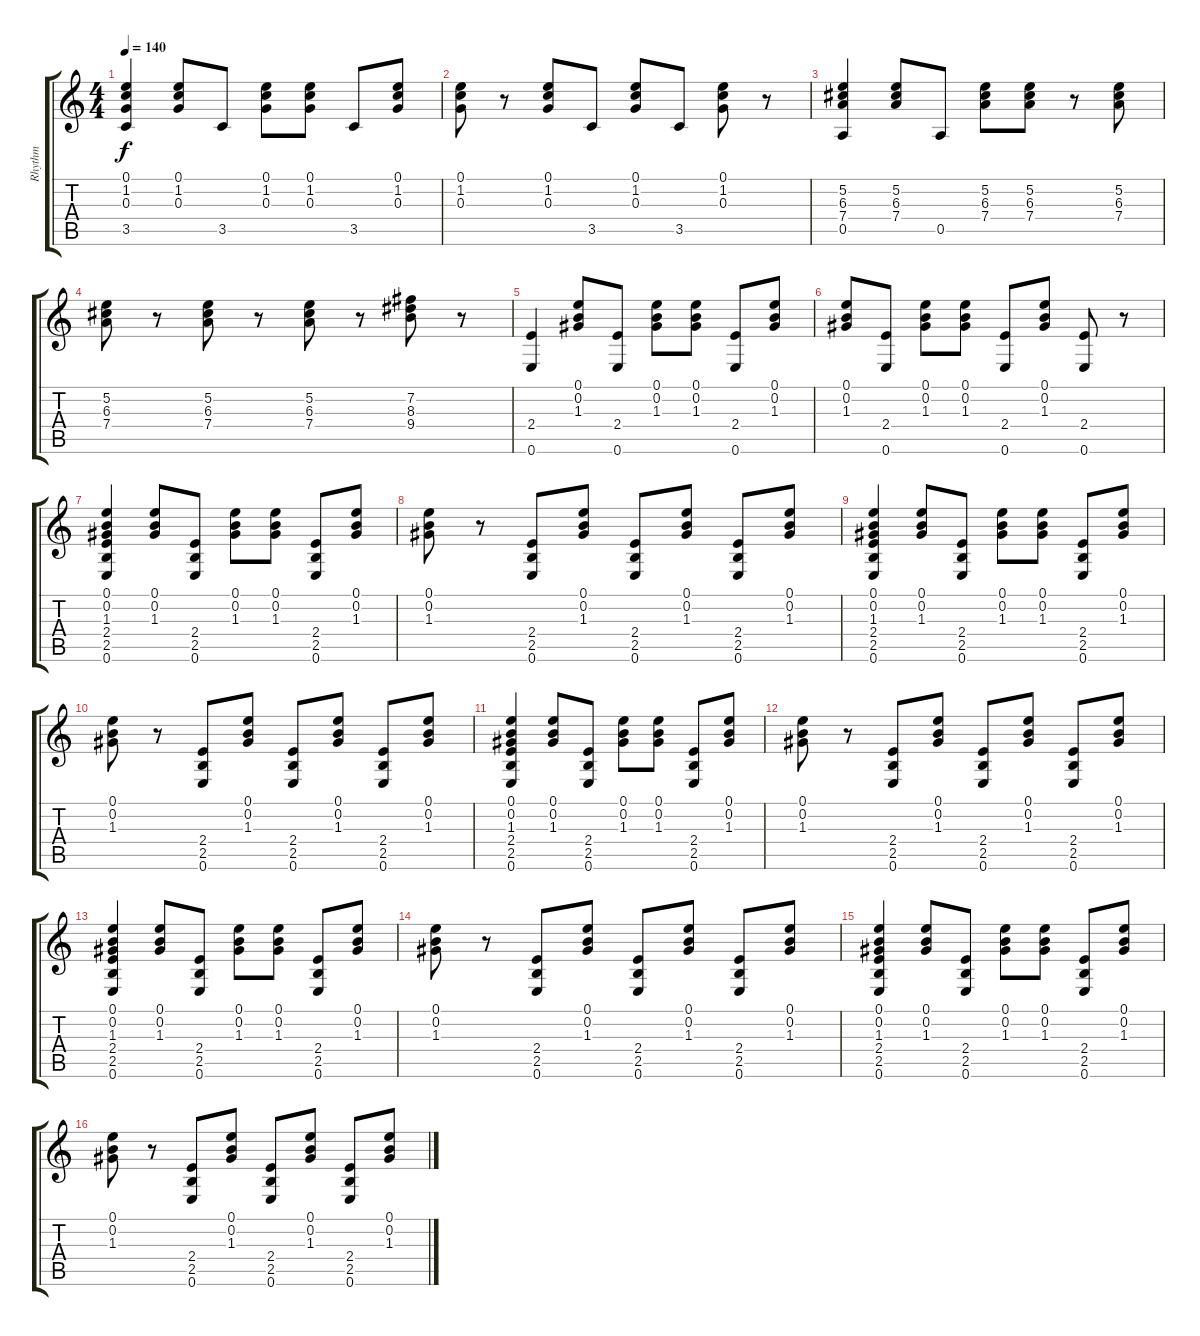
\track ("Rhythm" "Rhythm") {instrument acousticguitarsteel}
\staff {score tabs}
\tuning (E4 B3 G3 D3 A2 E2) {hide}
\ts (4 4)
\tempo 140
\clef g2
\ks c
(0.1 1.2 0.3 3.5).4{dy f} (0.1 1.2 0.3).8 3.5.8 (0.1 1.2 0.3).8 (0.1 1.2 0.3).8 3.5.8 (0.1 1.2 0.3).8 |
(0.1 1.2 0.3).8 r.8 (0.1 1.2 0.3).8 3.5.8 (0.1 1.2 0.3).8 3.5.8 (0.1 1.2 0.3).8 r.8 |
(5.2 6.3 7.4 0.5).4 (5.2 6.3 7.4).8 0.5.8 (5.2 6.3 7.4).8 (5.2 6.3 7.4).8 r.8 (5.2 6.3 7.4).8 |
(5.2 6.3 7.4).8 r.8 (5.2 6.3 7.4).8 r.8 (5.2 6.3 7.4).8 r.8 (7.2 8.3 9.4).8 r.8 |
(2.4 0.6).4 (0.1 0.2 1.3).8 (2.4 0.6).8 (0.1 0.2 1.3).8 (0.1 0.2 1.3).8 (2.4 0.6).8 (0.1 0.2 1.3).8 |
(0.1 0.2 1.3).8 (2.4 0.6).8 (0.1 0.2 1.3).8 (0.1 0.2 1.3).8 (2.4 0.6).8 (0.1 0.2 1.3).8 (2.4 0.6).8 r.8 |
(0.1 0.2 1.3 2.4 2.5 0.6).4 (0.1 0.2 1.3).8 (2.4 2.5 0.6).8 (0.1 0.2 1.3).8 (0.1 0.2 1.3).8 (2.4 2.5 0.6).8 (0.1 0.2 1.3).8 |
(0.1 0.2 1.3).8 r.8 (2.4 2.5 0.6).8 (0.1 0.2 1.3).8 (2.4 2.5 0.6).8 (0.1 0.2 1.3).8 (2.4 2.5 0.6).8 (0.1 0.2 1.3).8 |
(0.1 0.2 1.3 2.4 2.5 0.6).4 (0.1 0.2 1.3).8 (2.4 2.5 0.6).8 (0.1 0.2 1.3).8 (0.1 0.2 1.3).8 (2.4 2.5 0.6).8 (0.1 0.2 1.3).8 |
(0.1 0.2 1.3).8 r.8 (2.4 2.5 0.6).8 (0.1 0.2 1.3).8 (2.4 2.5 0.6).8 (0.1 0.2 1.3).8 (2.4 2.5 0.6).8 (0.1 0.2 1.3).8 |
(0.1 0.2 1.3 2.4 2.5 0.6).4 (0.1 0.2 1.3).8 (2.4 2.5 0.6).8 (0.1 0.2 1.3).8 (0.1 0.2 1.3).8 (2.4 2.5 0.6).8 (0.1 0.2 1.3).8 |
(0.1 0.2 1.3).8 r.8 (2.4 2.5 0.6).8 (0.1 0.2 1.3).8 (2.4 2.5 0.6).8 (0.1 0.2 1.3).8 (2.4 2.5 0.6).8 (0.1 0.2 1.3).8 |
(0.1 0.2 1.3 2.4 2.5 0.6).4 (0.1 0.2 1.3).8 (2.4 2.5 0.6).8 (0.1 0.2 1.3).8 (0.1 0.2 1.3).8 (2.4 2.5 0.6).8 (0.1 0.2 1.3).8 |
(0.1 0.2 1.3).8 r.8 (2.4 2.5 0.6).8 (0.1 0.2 1.3).8 (2.4 2.5 0.6).8 (0.1 0.2 1.3).8 (2.4 2.5 0.6).8 (0.1 0.2 1.3).8 |
(0.1 0.2 1.3 2.4 2.5 0.6).4 (0.1 0.2 1.3).8 (2.4 2.5 0.6).8 (0.1 0.2 1.3).8 (0.1 0.2 1.3).8 (2.4 2.5 0.6).8 (0.1 0.2 1.3).8 |
(0.1 0.2 1.3).8 r.8 (2.4 2.5 0.6).8 (0.1 0.2 1.3).8 (2.4 2.5 0.6).8 (0.1 0.2 1.3).8 (2.4 2.5 0.6).8 (0.1 0.2 1.3).8
